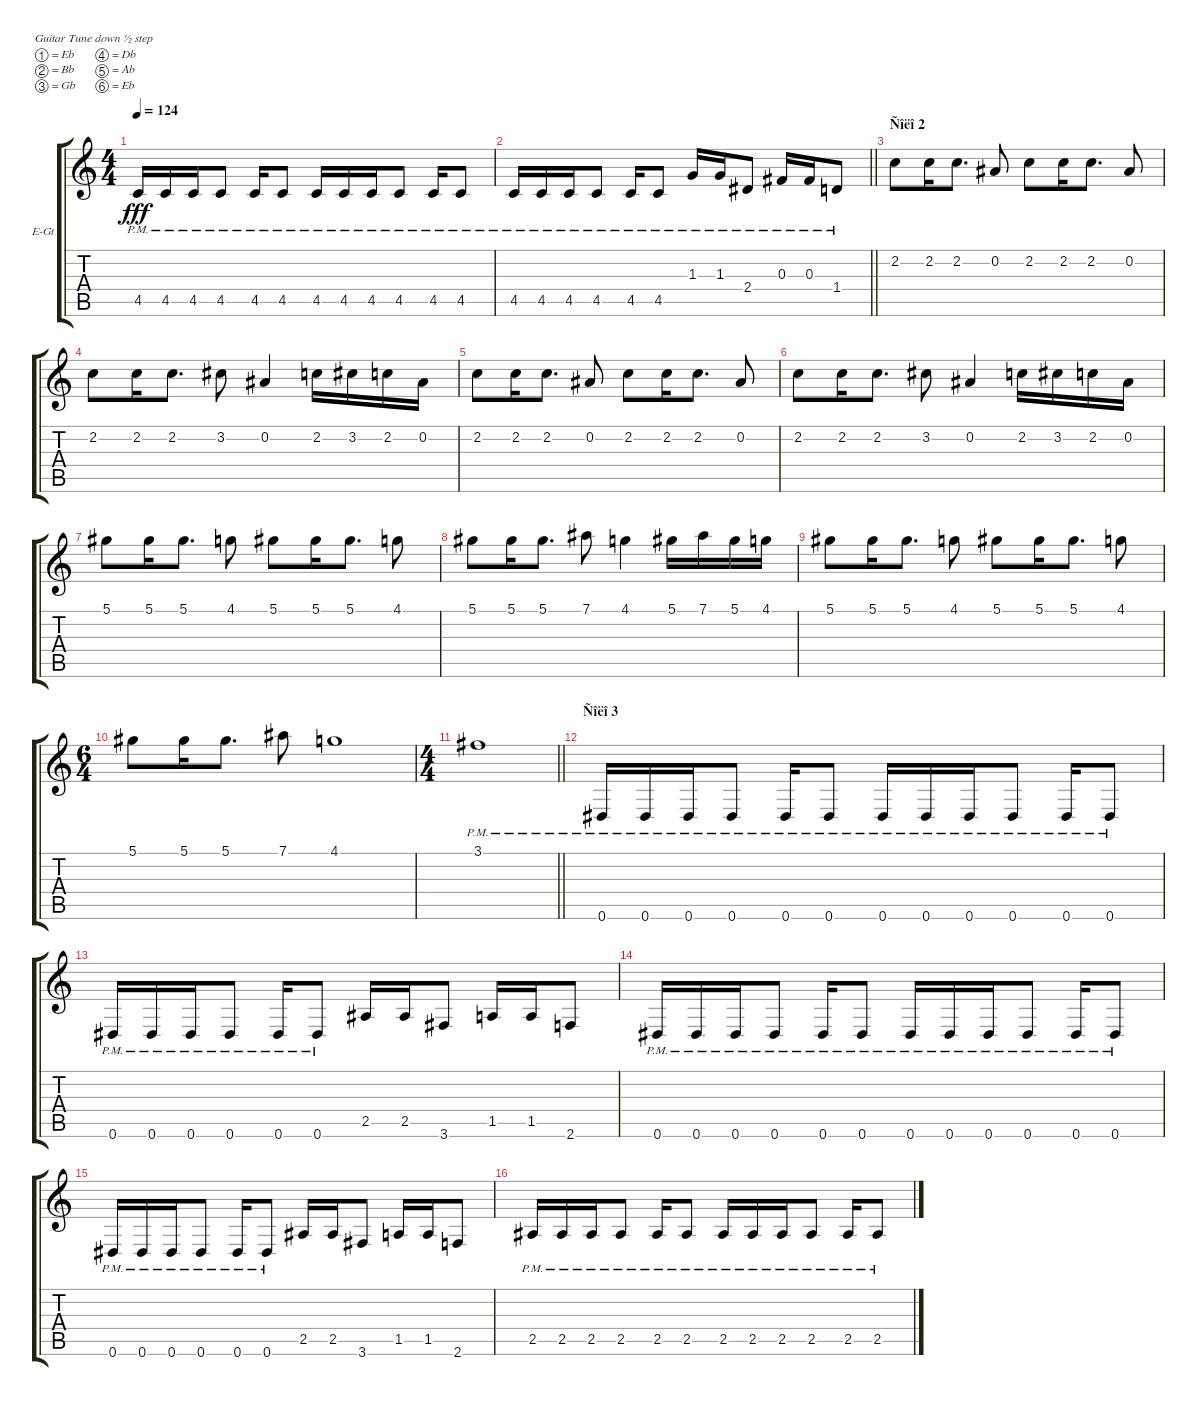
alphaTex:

\bracketExtendMode groupsimilarinstruments
\firstSystemTrackNameOrientation horizontal
\otherSystemsTrackNameOrientation horizontal
\track ("Гитара 2" "E-Gt") {instrument distortionguitar}
\staff {score tabs}
\tuning (Eb4 Bb3 Gb3 Db3 Ab2 Eb2)
\ts (4 4)
\tempo 124
\clef g2
\ks c
4.5{pm}.16{dy fff} 4.5{pm}.16 4.5{pm}.16 4.5{pm}.8 4.5{pm}.16 4.5{pm}.8 4.5{pm}.16 4.5{pm}.16 4.5{pm}.16 4.5{pm}.8 4.5{pm}.16 4.5{pm}.8 |
\barLineRight lightlight
4.5{pm}.16 4.5{pm}.16 4.5{pm}.16 4.5{pm}.8 4.5{pm}.16 4.5{pm}.8 1.3{pm}.16 1.3{pm}.16 2.4{pm}.8 0.3{pm}.16 0.3{pm}.16 1.4{pm}.8 |
\section ("" "Ñîëî 2")
2.2.8 2.2.16 2.2.8{d} 0.2.8 2.2.8 2.2.16 2.2.8{d} 0.2.8 |
2.2.8 2.2.16 2.2.8{d} 3.2.8 0.2.4 2.2.16 3.2.16 2.2.16 0.2.16 |
2.2.8 2.2.16 2.2.8{d} 0.2.8 2.2.8 2.2.16 2.2.8{d} 0.2.8 |
2.2.8 2.2.16 2.2.8{d} 3.2.8 0.2.4 2.2.16 3.2.16 2.2.16 0.2.16 |
5.1.8 5.1.16 5.1.8{d} 4.1.8 5.1.8 5.1.16 5.1.8{d} 4.1.8 |
5.1.8 5.1.16 5.1.8{d} 7.1.8 4.1.4 5.1.16 7.1.16 5.1.16 4.1.16 |
5.1.8 5.1.16 5.1.8{d} 4.1.8 5.1.8 5.1.16 5.1.8{d} 4.1.8 |
\ts (6 4)
5.1.8 5.1.16 5.1.8{d} 7.1.8 4.1.1 |
\ts (4 4)
\barLineRight lightlight
3.1{pm}.1 |
\section ("" "Ñîëî 3")
0.6{pm}.16 0.6{pm}.16 0.6{pm}.16 0.6{pm}.8 0.6{pm}.16 0.6{pm}.8 0.6{pm}.16 0.6{pm}.16 0.6{pm}.16 0.6{pm}.8 0.6{pm}.16 0.6{pm}.8 |
0.6{pm}.16 0.6{pm}.16 0.6{pm}.16 0.6{pm}.8 0.6{pm}.16 0.6{pm}.8 2.5.16 2.5.16 3.6.8 1.5.16 1.5.16 2.6.8 |
0.6{pm}.16 0.6{pm}.16 0.6{pm}.16 0.6{pm}.8 0.6{pm}.16 0.6{pm}.8 0.6{pm}.16 0.6{pm}.16 0.6{pm}.16 0.6{pm}.8 0.6{pm}.16 0.6{pm}.8 |
0.6{pm}.16 0.6{pm}.16 0.6{pm}.16 0.6{pm}.8 0.6{pm}.16 0.6{pm}.8 2.5.16 2.5.16 3.6.8 1.5.16 1.5.16 2.6.8 |
2.5{pm}.16 2.5{pm}.16 2.5{pm}.16 2.5{pm}.8 2.5{pm}.16 2.5{pm}.8 2.5{pm}.16 2.5{pm}.16 2.5{pm}.16 2.5{pm}.8 2.5{pm}.16 2.5{pm}.8
